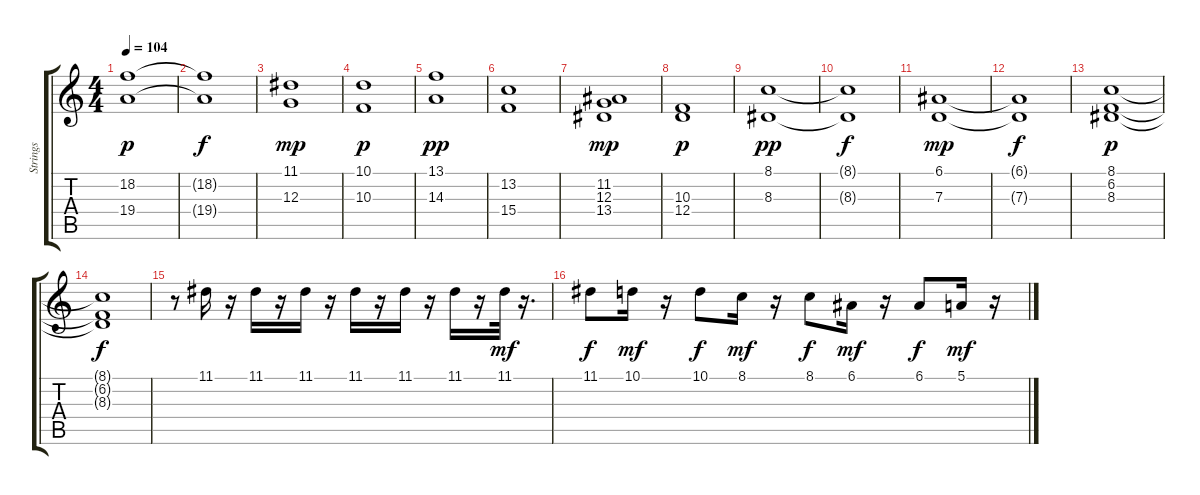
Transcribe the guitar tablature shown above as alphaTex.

\track ("Strings" "Strings") {instrument stringensemble2}
\staff {score tabs}
\tuning (E4 B3 G3 D3 A2 E2) {hide}
\ts (4 4)
\tempo 104
\clef g2
\ks c
(18.2 19.4).1{dy p} |
(18.2{t} 19.4{t}).1{dy f} |
(11.1 12.3).1{dy mp} |
(10.1 10.3).1{dy p} |
(13.1 14.3).1{dy pp} |
(13.2 15.4).1 |
(11.2 12.3 13.4).1{dy mp} |
(10.3 12.4).1{dy p} |
(8.1 8.3).1{dy pp} |
(8.1{t} 8.3{t}).1{dy f} |
(6.1 7.3).1{dy mp} |
(6.1{t} 7.3{t}).1{dy f} |
(8.1 6.2 8.3).1{dy p} |
(8.1{t} 6.2{t} 8.3{t}).1{dy f} |
r.8 11.1.16 r.16 11.1.16 r.16 11.1.16 r.16 11.1.16 r.16 11.1.16 r.16 11.1.16 r.16 11.1.32{dy mf} r.16{d} |
11.1.8{dy f} 10.1.16{dy mf} r.16 10.1.8{dy f} 8.1.16{dy mf} r.16 8.1.8{dy f} 6.1.16{dy mf} r.16 6.1.8{dy f} 5.1.16{dy mf} r.16
